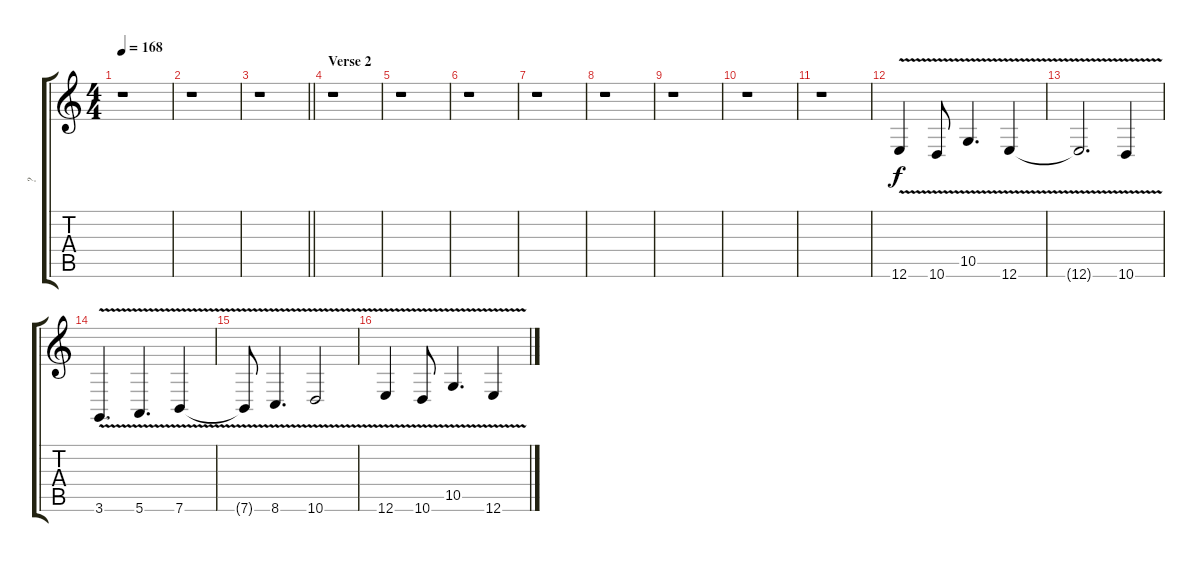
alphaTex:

\track ("?" "?") {instrument cello}
\staff {score tabs}
\tuning (E4 B3 G3 D3 A2 E2) {hide}
\ts (4 4)
\tempo 168
\clef g2
\ks c
r.1{dy f} |
r.1 |
\barLineRight lightlight
r.1 |
\section ("" "Verse 2")
r.1 |
r.1 |
r.1 |
r.1 |
r.1 |
r.1 |
r.1 |
r.1 |
12.6{v}.4 10.6{v}.8 10.5{v}.4{d} 12.6{v}.4 |
12.6{v t}.2{d} 10.6{v}.4 |
3.6{v}.4{d} 5.6{v}.4{d} 7.6{v}.4 |
7.6{v t}.8 8.6{v}.4{d} 10.6{v}.2 |
12.6{v}.4 10.6{v}.8 10.5{v}.4{d} 12.6{v}.4
